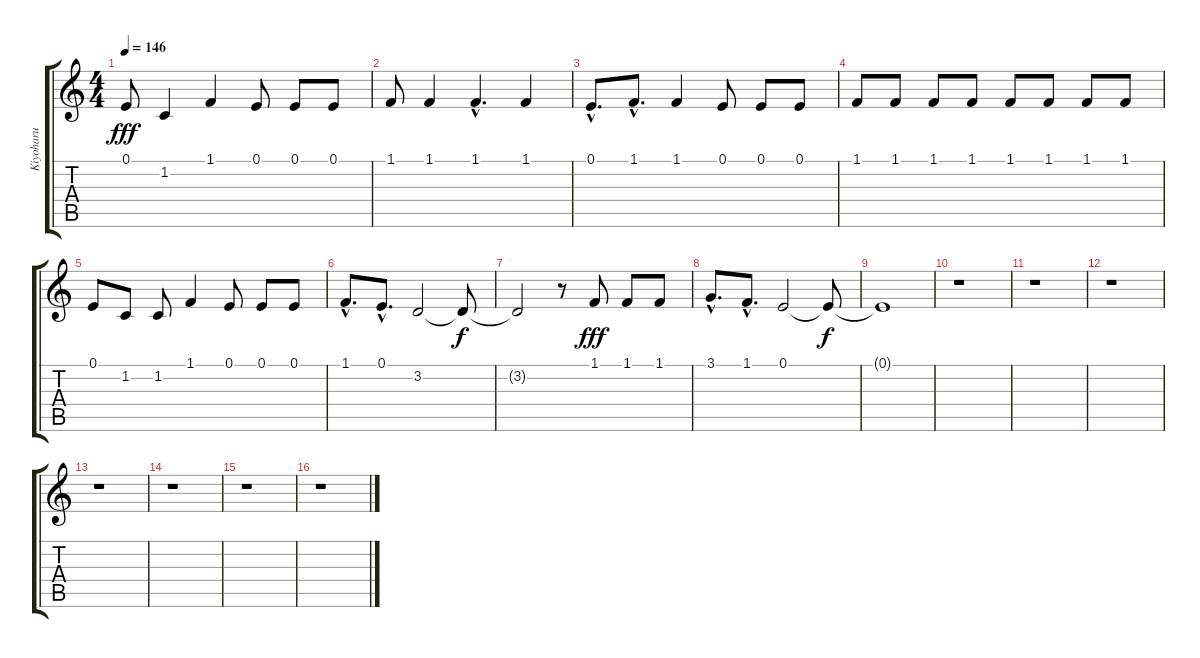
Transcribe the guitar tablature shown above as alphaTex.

\track ("Kiyoharu " "Kiyoharu ") {instrument englishhorn}
\staff {score tabs}
\tuning (E4 B3 G3 D3 A2 E2) {hide}
\ts (4 4)
\tempo 146
\clef g2
\ks c
0.1.8{dy fff} 1.2.4 1.1.4 0.1.8 0.1.8 0.1.8 |
1.1.8 1.1.4 1.1{hac}.4{d} 1.1.4 |
0.1{hac}.8{d} 1.1{hac}.8{d} 1.1.4 0.1.8 0.1.8 0.1.8 |
1.1.8 1.1.8 1.1.8 1.1.8 1.1.8 1.1.8 1.1.8 1.1.8 |
0.1.8 1.2.8 1.2.8 1.1.4 0.1.8 0.1.8 0.1.8 |
1.1{hac}.8{d} 0.1{hac}.8{d} 3.2.2 3.2{t}.8{dy f} |
3.2{t}.2 r.8 1.1.8{dy fff} 1.1.8 1.1.8 |
3.1{hac}.8{d} 1.1{hac}.8{d} 0.1.2 0.1{t}.8{dy f} |
0.1{t}.1 |
r.1 |
r.1 |
r.1 |
r.1 |
r.1 |
r.1 |
r.1
